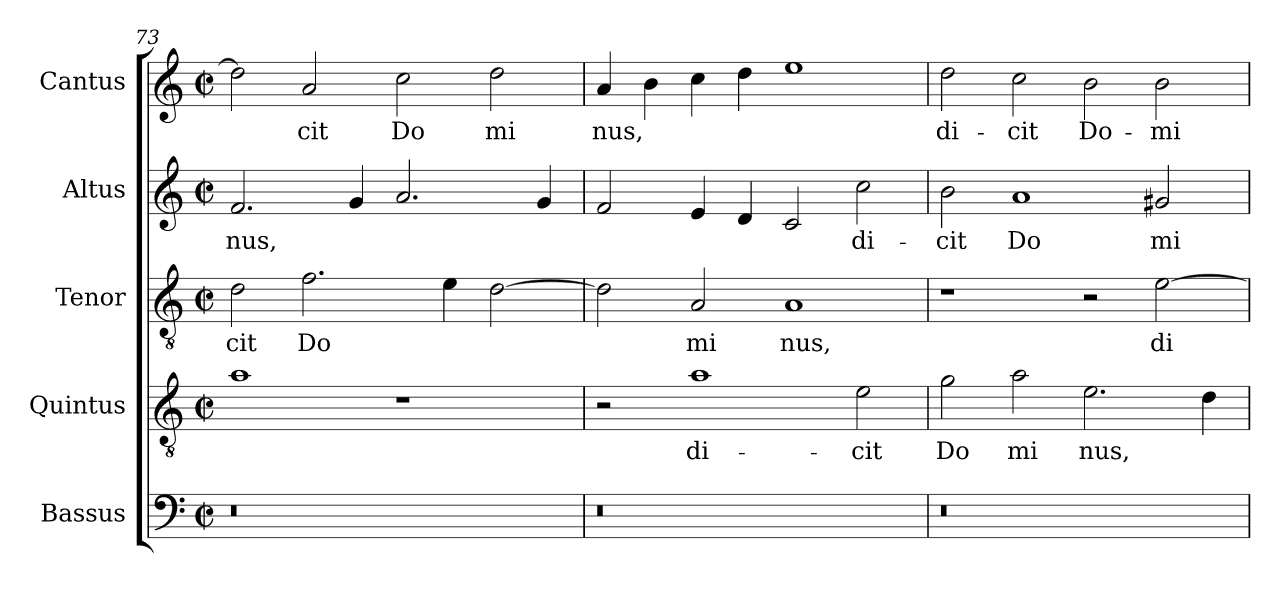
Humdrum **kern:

**kern	**kern	**text	**kern	**text	**kern	**text	**kern	**text
*part5	*part4	*part4	*part3	*part3	*part2	*part2	*part1	*part1
*staff5	*staff4	*staff4	*staff3	*staff3	*staff2	*staff2	*staff1	*staff1
*I"Bassus	*I"Quintus	*	*I"Tenor	*	*I"Altus	*	*I"Cantus	*
*clefF4	*clefGv2	*	*clefGv2	*	*clefG2	*	*clefG2	*
*k[]	*k[]	*	*k[]	*	*k[]	*	*k[]	*
*C:	*C:	*	*C:	*	*C:	*	*C:	*
*M2/2	*M2/2	*	*M2/2	*	*M2/2	*	*M2/2	*
*met(c|)	*met(c|)	*	*met(c|)	*	*met(c|)	*	*met(c|)	*
=73	=73	=73	=73	=73	=73	=73	=73	=73
!	!	!LO:LY:b:cj	!	!LO:LY:b:cj	!	!LO:LY:b:cj	!	!LO:LY:b:cj
0r	1a	.	2d\	cit	2.f/	-nus,	2dd\]	.
!	!	!	!	!LO:LY:b:cj	!	!	!	!LO:LY:b:cj
.	.	.	2.f\	Do	.	.	2a/	cit
!	!	!	!	!	!	!LO:LY:b:cj	!	!
.	.	.	.	.	4g/	.	.	.
!	!	!	!	!	!	!LO:LY:b:cj	!	!LO:LY:b:cj
.	1r	.	.	.	2.a/	.	2cc\	Do
!	!	!	!	!LO:LY:b:cj	!	!	!	!
.	.	.	4e\	.	.	.	.	.
!	!	!	!	!LO:LY:b:cj	!	!	!	!LO:LY:b:cj
.	.	.	[>2d\	.	.	.	2dd\	mi
!	!	!	!	!	!	!LO:LY:b:cj	!	!
.	.	.	.	.	4g/	.	.	.
=74	=74	=74	=74	=74	=74	=74	=74	=74
!	!	!	!	!LO:LY:b:cj	!	!LO:LY:b:cj	!	!LO:LY:b:cj
0r	2r	.	2d\]	.	2f/	.	4a/	nus,
!	!	!	!	!	!	!	!	!LO:LY:b:cj
.	.	.	.	.	.	.	4b\	.
!	!	!LO:LY:b:cj	!	!LO:LY:b:cj	!	!LO:LY:b:cj	!	!LO:LY:b:cj
.	1a	di-	2A/	mi	4e/	.	4cc\	.
!	!	!	!	!	!	!LO:LY:b:cj	!	!LO:LY:b:cj
.	.	.	.	.	4d/	.	4dd\	.
!	!	!	!	!LO:LY:b:cj	!	!LO:LY:b:cj	!	!LO:LY:b:cj
.	.	.	1A	nus,	2c/	.	1ee	.
!	!	!LO:LY:b:cj	!	!	!	!LO:LY:b:cj	!	!
.	2e\	-cit	.	.	2cc\	di-	.	.
!!LO:LB:g=z
=75	=75	=75	=75	=75	=75	=75	=75	=75
!	!	!LO:LY:b:cj	!	!	!	!LO:LY:b:cj	!	!LO:LY:b:cj
0r	2g\	Do	1r	.	2b\	-cit	2dd\	di-
!	!	!LO:LY:b:cj	!	!	!	!LO:LY:b:cj	!	!LO:LY:b:cj
.	2a\	mi	.	.	1a	Do	2cc\	-cit
!	!	!LO:LY:b:cj	!	!	!	!	!	!LO:LY:b:cj
.	2.e\	nus,	2r	.	.	.	2b\	Do-
!	!	!	!	!LO:LY:b:cj	!	!LO:LY:b:cj	!	!LO:LY:b:cj
.	.	.	[>2e\	di-	2g#/	mi	2b\	-mi-
!	!	!LO:LY:b:cj	!	!	!	!	!	!
.	4d\	.	.	.	.	.	.	.
=	=	=	=	=	=	=	=	=
*-	*-	*-	*-	*-	*-	*-	*-	*-
